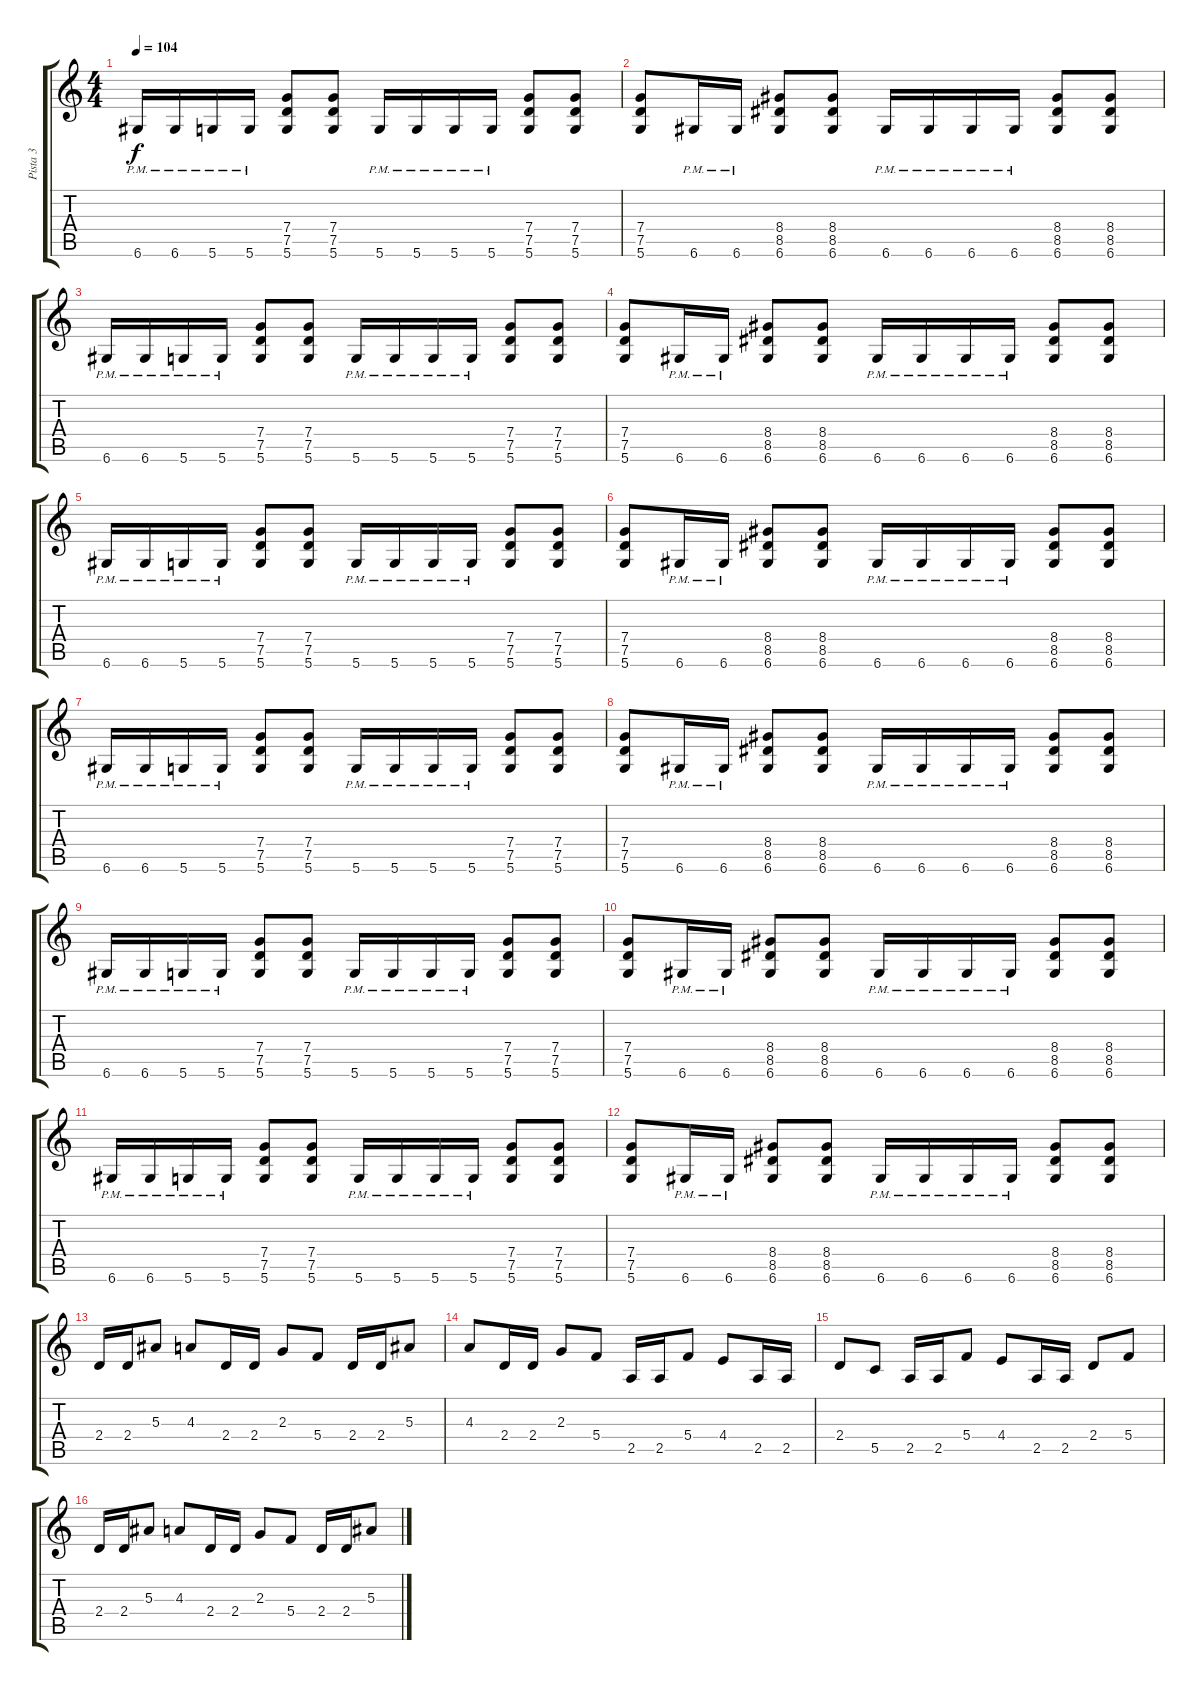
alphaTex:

\track ("Pista 3" "Pista 3") {instrument overdrivenguitar}
\staff {score tabs}
\tuning (D4 A3 F3 C3 G2 D2) {hide}
\ts (4 4)
\tempo 104
\clef g2
\ks c
6.6{pm}.16{dy f} 6.6{pm}.16 5.6{pm}.16 5.6{pm}.16 (7.4 7.5 5.6).8 (7.4 7.5 5.6).8 5.6{pm}.16 5.6{pm}.16 5.6{pm}.16 5.6{pm}.16 (7.4 7.5 5.6).8 (7.4 7.5 5.6).8 |
(7.4 7.5 5.6).8 6.6{pm}.16 6.6{pm}.16 (8.4 8.5 6.6).8 (8.4 8.5 6.6).8 6.6{pm}.16 6.6{pm}.16 6.6{pm}.16 6.6{pm}.16 (8.4 8.5 6.6).8 (8.4 8.5 6.6).8 |
6.6{pm}.16 6.6{pm}.16 5.6{pm}.16 5.6{pm}.16 (7.4 7.5 5.6).8 (7.4 7.5 5.6).8 5.6{pm}.16 5.6{pm}.16 5.6{pm}.16 5.6{pm}.16 (7.4 7.5 5.6).8 (7.4 7.5 5.6).8 |
(7.4 7.5 5.6).8 6.6{pm}.16 6.6{pm}.16 (8.4 8.5 6.6).8 (8.4 8.5 6.6).8 6.6{pm}.16 6.6{pm}.16 6.6{pm}.16 6.6{pm}.16 (8.4 8.5 6.6).8 (8.4 8.5 6.6).8 |
6.6{pm}.16 6.6{pm}.16 5.6{pm}.16 5.6{pm}.16 (7.4 7.5 5.6).8 (7.4 7.5 5.6).8 5.6{pm}.16 5.6{pm}.16 5.6{pm}.16 5.6{pm}.16 (7.4 7.5 5.6).8 (7.4 7.5 5.6).8 |
(7.4 7.5 5.6).8 6.6{pm}.16 6.6{pm}.16 (8.4 8.5 6.6).8 (8.4 8.5 6.6).8 6.6{pm}.16 6.6{pm}.16 6.6{pm}.16 6.6{pm}.16 (8.4 8.5 6.6).8 (8.4 8.5 6.6).8 |
6.6{pm}.16 6.6{pm}.16 5.6{pm}.16 5.6{pm}.16 (7.4 7.5 5.6).8 (7.4 7.5 5.6).8 5.6{pm}.16 5.6{pm}.16 5.6{pm}.16 5.6{pm}.16 (7.4 7.5 5.6).8 (7.4 7.5 5.6).8 |
(7.4 7.5 5.6).8 6.6{pm}.16 6.6{pm}.16 (8.4 8.5 6.6).8 (8.4 8.5 6.6).8 6.6{pm}.16 6.6{pm}.16 6.6{pm}.16 6.6{pm}.16 (8.4 8.5 6.6).8 (8.4 8.5 6.6).8 |
6.6{pm}.16 6.6{pm}.16 5.6{pm}.16 5.6{pm}.16 (7.4 7.5 5.6).8 (7.4 7.5 5.6).8 5.6{pm}.16 5.6{pm}.16 5.6{pm}.16 5.6{pm}.16 (7.4 7.5 5.6).8 (7.4 7.5 5.6).8 |
(7.4 7.5 5.6).8 6.6{pm}.16 6.6{pm}.16 (8.4 8.5 6.6).8 (8.4 8.5 6.6).8 6.6{pm}.16 6.6{pm}.16 6.6{pm}.16 6.6{pm}.16 (8.4 8.5 6.6).8 (8.4 8.5 6.6).8 |
6.6{pm}.16 6.6{pm}.16 5.6{pm}.16 5.6{pm}.16 (7.4 7.5 5.6).8 (7.4 7.5 5.6).8 5.6{pm}.16 5.6{pm}.16 5.6{pm}.16 5.6{pm}.16 (7.4 7.5 5.6).8 (7.4 7.5 5.6).8 |
(7.4 7.5 5.6).8 6.6{pm}.16 6.6{pm}.16 (8.4 8.5 6.6).8 (8.4 8.5 6.6).8 6.6{pm}.16 6.6{pm}.16 6.6{pm}.16 6.6{pm}.16 (8.4 8.5 6.6).8 (8.4 8.5 6.6).8 |
2.4.16{volume 11 instrument electricguitarclean} 2.4.16 5.3.8 4.3.8 2.4.16 2.4.16 2.3.8 5.4.8 2.4.16 2.4.16 5.3.8 |
4.3.8 2.4.16 2.4.16 2.3.8 5.4.8 2.5.16 2.5.16 5.4.8 4.4.8 2.5.16 2.5.16 |
2.4.8 5.5.8 2.5.16 2.5.16 5.4.8 4.4.8 2.5.16 2.5.16 2.4.8 5.4.8 |
2.4.16 2.4.16 5.3.8 4.3.8 2.4.16 2.4.16 2.3.8 5.4.8 2.4.16 2.4.16 5.3.8
